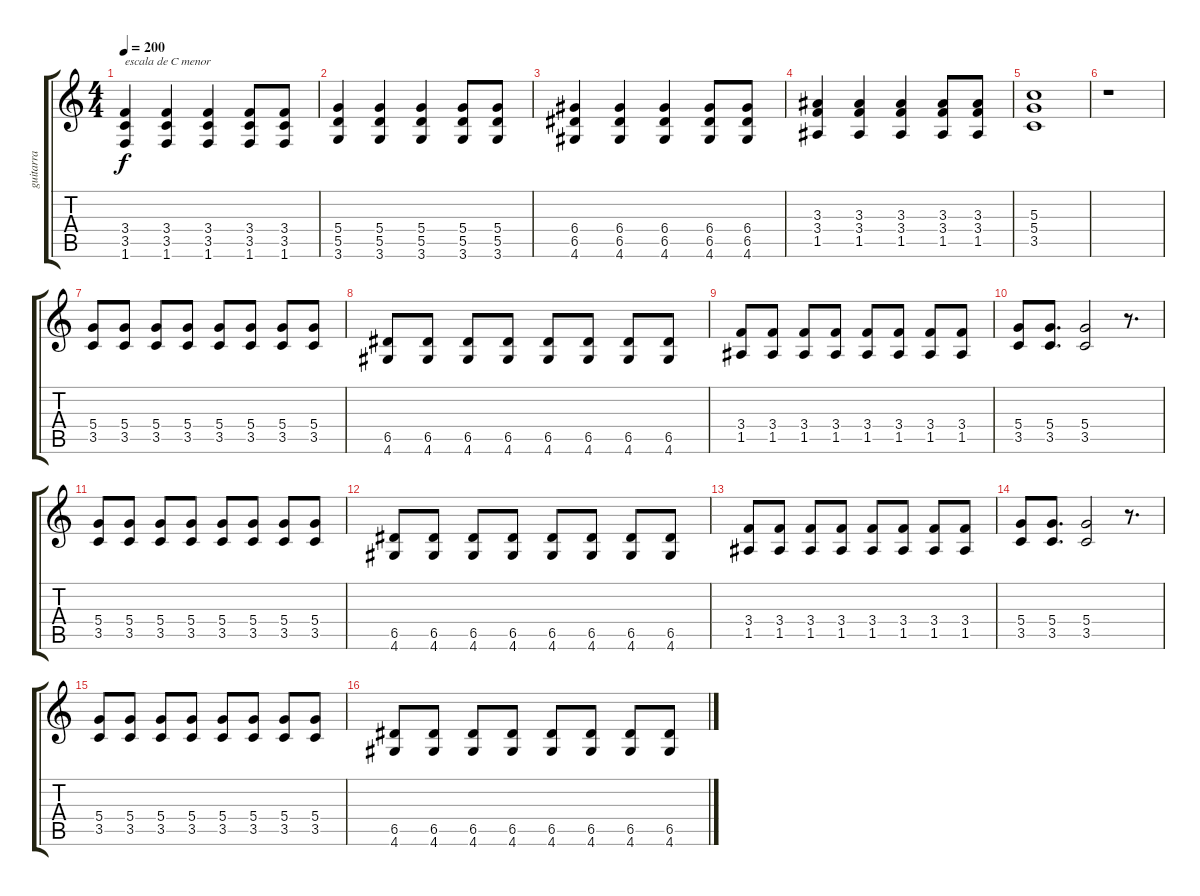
\track ("guitarra" "guitarra") {instrument overdrivenguitar}
\staff {score tabs}
\tuning (E4 B3 G3 D3 A2 E2) {hide}
\ts (4 4)
\tempo 200
\clef g2
\ks c
(3.4 3.5 1.6).4{txt "escala de C menor" dy f instrument overdrivenguitar} (3.4 3.5 1.6).4 (3.4 3.5 1.6).4 (3.4 3.5 1.6).8 (3.4 3.5 1.6).8 |
(5.4 5.5 3.6).4 (5.4 5.5 3.6).4 (5.4 5.5 3.6).4 (5.4 5.5 3.6).8 (5.4 5.5 3.6).8 |
(6.4 6.5 4.6).4 (6.4 6.5 4.6).4 (6.4 6.5 4.6).4 (6.4 6.5 4.6).8 (6.4 6.5 4.6).8 |
(3.3 3.4 1.5).4 (3.3 3.4 1.5).4 (3.3 3.4 1.5).4 (3.3 3.4 1.5).8 (3.3 3.4 1.5).8 |
(5.3 5.4 3.5).1 |
r.1 |
(5.4 3.5).8 (5.4 3.5).8 (5.4 3.5).8 (5.4 3.5).8 (5.4 3.5).8 (5.4 3.5).8 (5.4 3.5).8 (5.4 3.5).8 |
(6.5 4.6).8 (6.5 4.6).8 (6.5 4.6).8 (6.5 4.6).8 (6.5 4.6).8 (6.5 4.6).8 (6.5 4.6).8 (6.5 4.6).8 |
(3.4 1.5).8 (3.4 1.5).8 (3.4 1.5).8 (3.4 1.5).8 (3.4 1.5).8 (3.4 1.5).8 (3.4 1.5).8 (3.4 1.5).8 |
(5.4 3.5).8 (5.4 3.5).8{d} (5.4 3.5).2 r.8{d} |
(5.4 3.5).8 (5.4 3.5).8 (5.4 3.5).8 (5.4 3.5).8 (5.4 3.5).8 (5.4 3.5).8 (5.4 3.5).8 (5.4 3.5).8 |
(6.5 4.6).8 (6.5 4.6).8 (6.5 4.6).8 (6.5 4.6).8 (6.5 4.6).8 (6.5 4.6).8 (6.5 4.6).8 (6.5 4.6).8 |
(3.4 1.5).8 (3.4 1.5).8 (3.4 1.5).8 (3.4 1.5).8 (3.4 1.5).8 (3.4 1.5).8 (3.4 1.5).8 (3.4 1.5).8 |
(5.4 3.5).8 (5.4 3.5).8{d} (5.4 3.5).2 r.8{d} |
(5.4 3.5).8 (5.4 3.5).8 (5.4 3.5).8 (5.4 3.5).8 (5.4 3.5).8 (5.4 3.5).8 (5.4 3.5).8 (5.4 3.5).8 |
(6.5 4.6).8 (6.5 4.6).8 (6.5 4.6).8 (6.5 4.6).8 (6.5 4.6).8 (6.5 4.6).8 (6.5 4.6).8 (6.5 4.6).8
